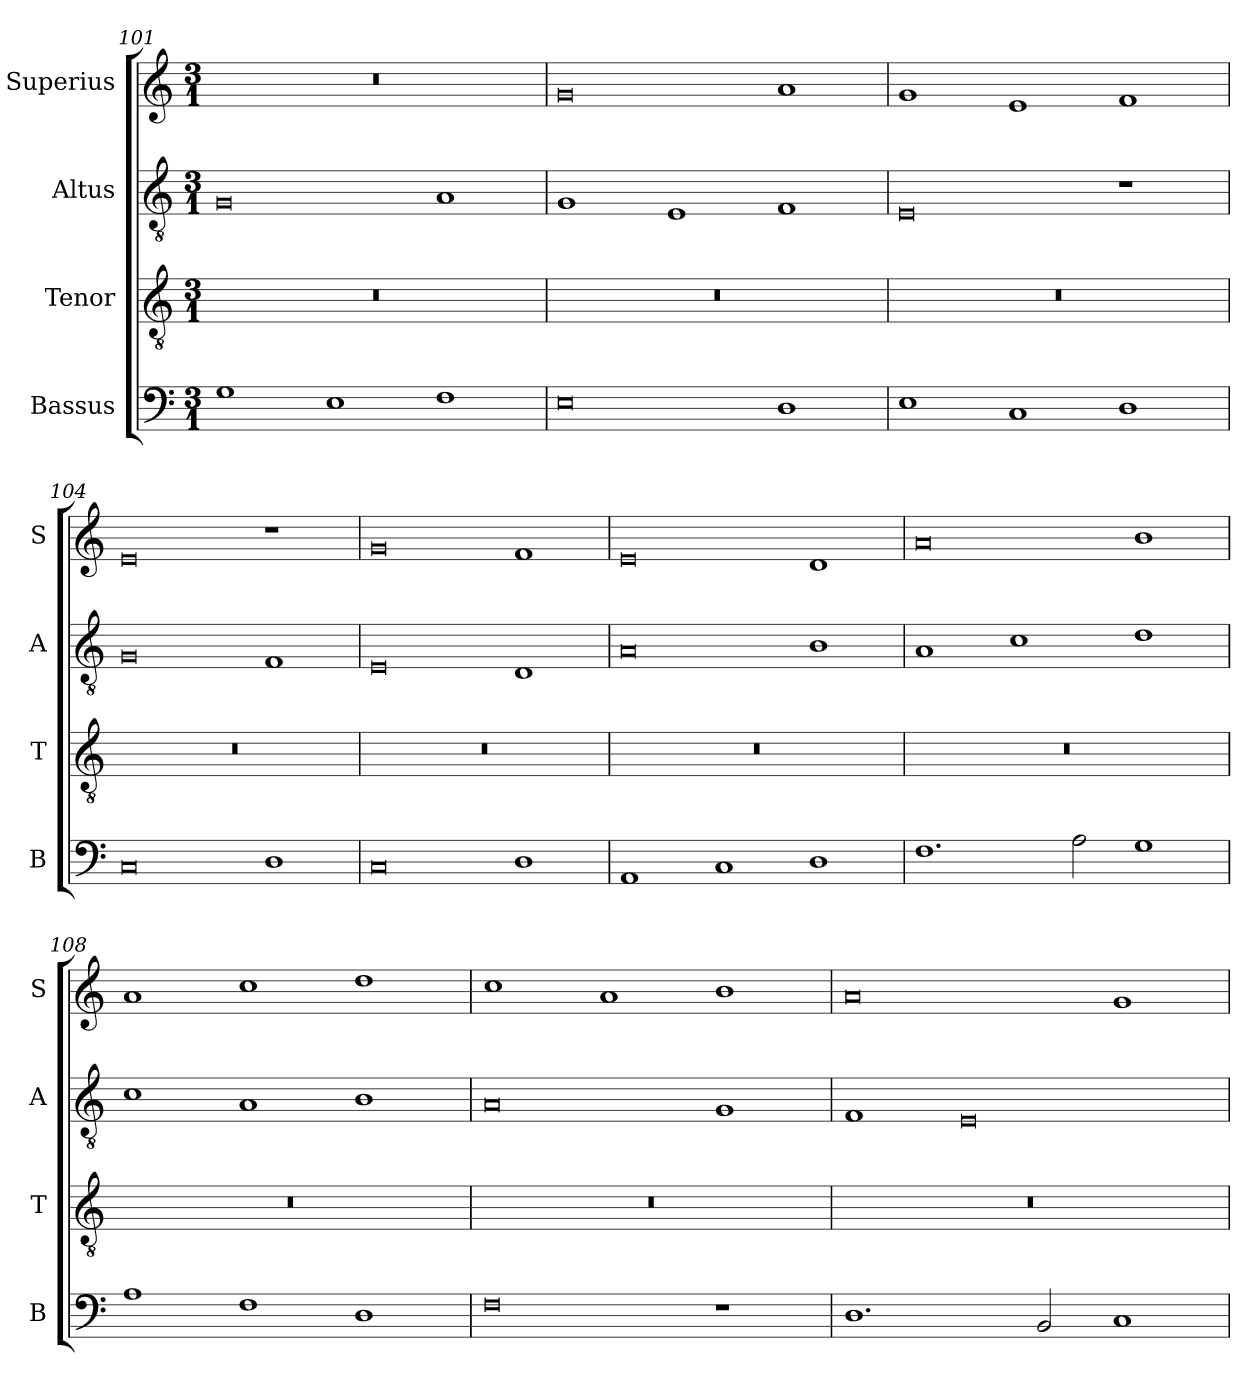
**kern	**kern	**kern	**kern
*part4	*part3	*part2	*part1
*staff4	*staff3	*staff2	*staff1
*I"Bassus	*I"Tenor	*I"Altus	*I"Superius
*I'B	*I'T	*I'A	*I'S
*clefF4	*clefGv2	*clefGv2	*clefG2
*k[]	*k[]	*k[]	*k[]
*M3/1	*M3/1	*M3/1	*M3/1
=101	=101	=101	=101
1G	0.r	0G	0.r
1E	.	.	.
1F	.	1A	.
=102	=102	=102	=102
0E	0.r	1G	0g
.	.	1E	.
1D	.	1F	1a
=103	=103	=103	=103
1E	0.r	0E	1g
1C	.	.	1e
1D	.	1r	1f
=104	=104	=104	=104
0C	0.r	0G	0e
1D	.	1F	1r
=105	=105	=105	=105
0C	0.r	0E	0g
1D	.	1D	1f
=106	=106	=106	=106
1AA	0.r	0A	0e
1C	.	.	.
1D	.	1B	1d
=107	=107	=107	=107
1.F	0.r	1A	0a
.	.	1c	.
2A\	.	.	.
1G	.	1d	1b
=108	=108	=108	=108
1A	0.r	1c	1a
1F	.	1A	1cc
1D	.	1B	1dd
=109	=109	=109	=109
0F	0.r	0A	1cc
.	.	.	1a
1r	.	1G	1b
=110	=110	=110	=110
1.D	0.r	1F	0a
.	.	0E	.
2BB/	.	.	.
1C	.	.	1g
=	=	=	=
*-	*-	*-	*-
